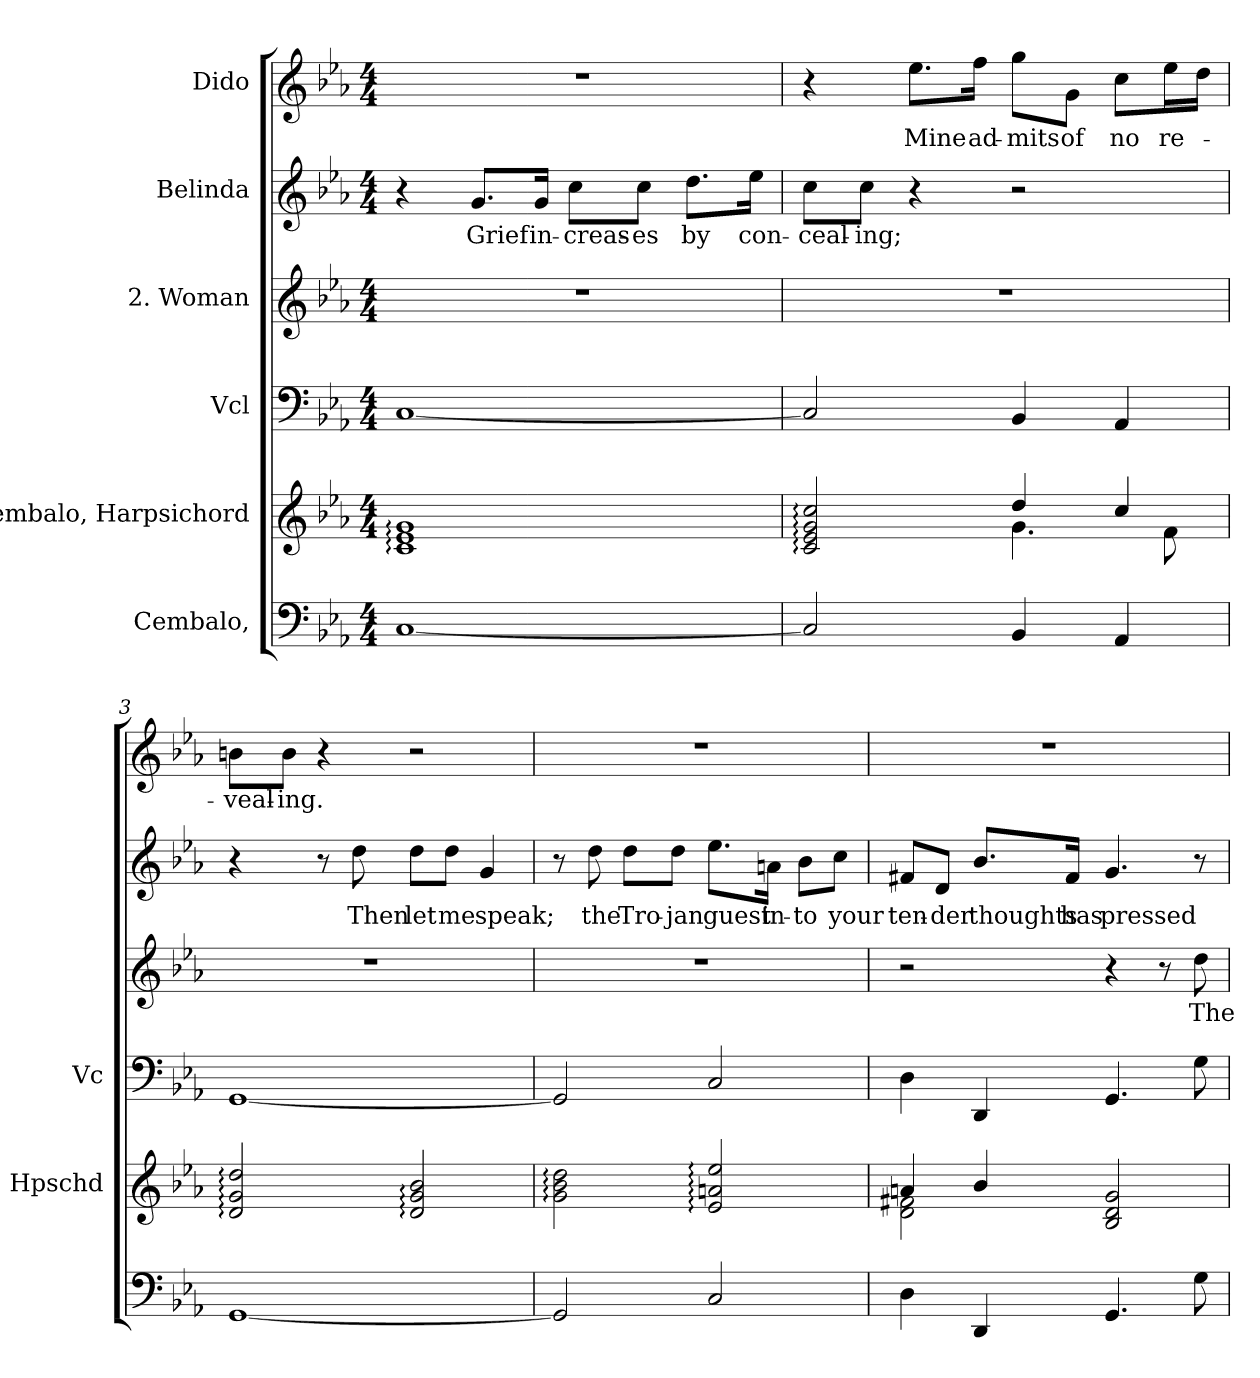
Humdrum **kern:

**kern	**kern	**kern	**kern	**text	**kern	**text	**kern	**text
*part6	*part5	*part4	*part3	*part3	*part2	*part2	*part1	*part1
*staff6	*staff5	*staff4	*staff3	*staff3	*staff2	*staff2	*staff1	*staff1
*I"Cembalo,	*I"Cembalo, Harpsichord	*I"Vcl	*I"2. Woman	*	*I"Belinda	*	*I"Dido	*
*	*I'Hpschd	*I'Vc	*	*	*	*	*	*
*clefF4	*clefG2	*clefF4	*clefG2	*	*clefG2	*	*clefG2	*
*k[b-e-a-]	*k[b-e-a-]	*k[b-e-a-]	*k[b-e-a-]	*	*k[b-e-a-]	*	*k[b-e-a-]	*
*M4/4	*M4/4	*M4/4	*M4/4	*	*M4/4	*	*M4/4	*
*MM90	*MM90	*MM90	*MM90	*	*MM90	*	*MM90	*
=1	=1	=1	=1	=1	=1	=1	=1	=1
[1C	1c: 1e-: 1g:	[1C	1r	.	4r	.	1r	.
!	!	!	!	!	!	!LO:LY:b	!	!
.	.	.	.	.	8.g/L	Grief	.	.
!	!	!	!	!	!	!LO:LY:b	!	!
.	.	.	.	.	16g/Jk	in-	.	.
!	!	!	!	!	!	!LO:LY:b	!	!
.	.	.	.	.	8cc\L	-creas-	.	.
!	!	!	!	!	!	!LO:LY:b	!	!
.	.	.	.	.	8cc\J	-es	.	.
!	!	!	!	!	!	!LO:LY:b	!	!
.	.	.	.	.	8.dd\L	by	.	.
!	!	!	!	!	!	!LO:LY:b	!	!
.	.	.	.	.	16ee-\Jk	con-	.	.
=2	=2	=2	=2	=2	=2	=2	=2	=2
*	*^	*	*	*	*	*	*	*
!	!	!	!	!	!	!	!LO:LY:b	!	!
2C/]	2c/: 2e-/: 2g/: 2cc/:	2ryy	2C/]	1r	.	8cc\L	-ceal-	4r	.
!	!	!	!	!	!	!	!LO:LY:b	!	!
.	.	.	.	.	.	8cc\J	-ing;	.	.
!	!	!	!	!	!	!	!	!	!LO:LY:b
.	.	.	.	.	.	4r	.	8.ee-\L	Mine
!	!	!	!	!	!	!	!	!	!LO:LY:b
.	.	.	.	.	.	.	.	16ff\Jk	ad-
!	!	!	!	!	!	!	!	!	!LO:LY:b
4BB-/	4dd/	4.g\	4BB-/	.	.	2r	.	8gg\L	-mits
!	!	!	!	!	!	!	!	!	!LO:LY:b
.	.	.	.	.	.	.	.	8g\J	of
!	!	!	!	!	!	!	!	!	!LO:LY:b
4AA-/	4cc/	.	4AA-/	.	.	.	.	8cc\L	no
!	!	!	!	!	!	!	!	!	!LO:LY:b
.	.	8f\	.	.	.	.	.	16ee-\L	re-
.	.	.	.	.	.	.	.	16dd\JJ	.
*	*v	*v	*	*	*	*	*	*	*
!!LO:LB:g=z
=3	=3	=3	=3	=3	=3	=3	=3	=3
!	!	!	!	!	!	!	!	!LO:LY:b
[1GG	2d/: 2g/: 2dd/:	[1GG	1r	.	4r	.	8bn\L	-veal-
!	!	!	!	!	!	!	!	!LO:LY:b
.	.	.	.	.	.	.	8b\J	-ing.
.	.	.	.	.	8r	.	4r	.
!	!	!	!	!	!	!LO:LY:b	!	!
.	.	.	.	.	8dd\	Then	.	.
!	!	!	!	!	!	!LO:LY:b	!	!
.	2d/: 2g/: 2b-/:	.	.	.	8dd\L	let	2r	.
!	!	!	!	!	!	!LO:LY:b	!	!
.	.	.	.	.	8dd\J	me	.	.
!	!	!	!	!	!	!LO:LY:b	!	!
.	.	.	.	.	4g/	speak;	.	.
=4	=4	=4	=4	=4	=4	=4	=4	=4
2GG/]	2g\: 2b-\: 2dd\:	2GG/]	1r	.	8r	.	1r	.
!	!	!	!	!	!	!LO:LY:b	!	!
.	.	.	.	.	8dd\	the	.	.
!	!	!	!	!	!	!LO:LY:b	!	!
.	.	.	.	.	8dd\L	Tro-	.	.
!	!	!	!	!	!	!LO:LY:b	!	!
.	.	.	.	.	8dd\J	-jan	.	.
!	!	!	!	!	!	!LO:LY:b	!	!
2C/	2e-/: 2an/: 2ee-/:	2C/	.	.	8.ee-\L	guest	.	.
!	!	!	!	!	!	!LO:LY:b	!	!
.	.	.	.	.	16an\Jk	in-	.	.
!	!	!	!	!	!	!LO:LY:b	!	!
.	.	.	.	.	8b-\L	-to	.	.
!	!	!	!	!	!	!LO:LY:b	!	!
.	.	.	.	.	8cc\J	your	.	.
=5	=5	=5	=5	=5	=5	=5	=5	=5
*	*^	*	*	*	*	*	*	*
!	!	!	!	!	!	!	!LO:LY:b	!	!
*	*	*	*	*	*	*	*	*^	*
4D\	4an/	2d\ 2f#X\	4D\	2r	.	8f#X/L	ten-	1r	2..ryy	.
!	!	!	!	!	!	!	!LO:LY:b	!	!	!
.	.	.	.	.	.	8d/J	-der	.	.	.
!	!	!	!	!	!	!	!LO:LY:b	!	!	!
4DD/	4b-/	.	4DD/	.	.	8.b-/L	thoughts	.	.	.
!	!	!	!	!	!	!	!LO:LY:b	!	!	!
.	.	.	.	.	.	16f#/Jk	has	.	.	.
!	!	!	!	!	!	!	!LO:LY:b	!	!	!
4.GG/	2B-/ 2d/ 2g/	2ryy	4.GG/	4r	.	4.g/	pressed	.	.	.
.	.	.	.	8r	.	.	.	.	.	.
*	*	*	*	*	*	*	*	*MM130	*	*
!	!	!	!	!	!LO:LY:b	!	!	!	!	!
8G\	.	.	8G\	8dd\	The	8r	.	.	8ryy	.
*	*v	*v	*	*	*	*	*	*v	*v	*
=	=	=	=	=	=	=	=	=
*-	*-	*-	*-	*-	*-	*-	*-	*-
